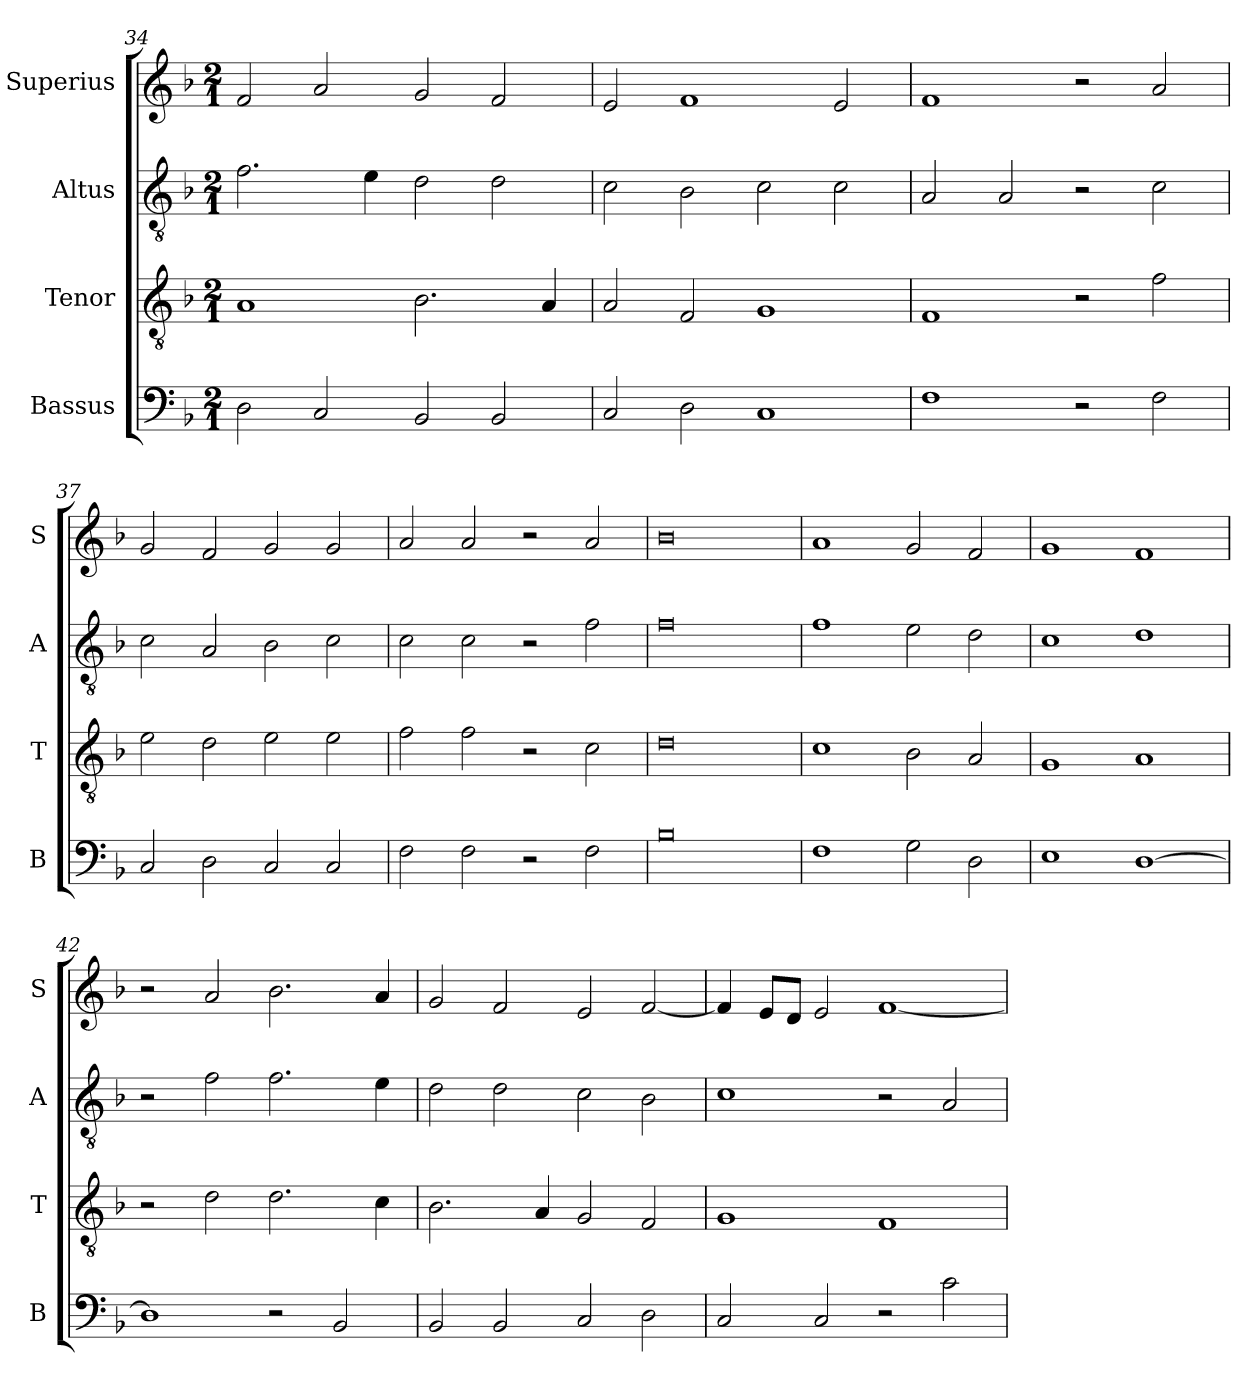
**kern	**kern	**kern	**kern
*part4	*part3	*part2	*part1
*staff4	*staff3	*staff2	*staff1
*I"Bassus	*I"Tenor	*I"Altus	*I"Superius
*I'B	*I'T	*I'A	*I'S
*clefF4	*clefGv2	*clefGv2	*clefG2
*k[b-]	*k[b-]	*k[b-]	*k[b-]
*F:	*F:	*F:	*F:
*M2/1	*M2/1	*M2/1	*M2/1
=34	=34	=34	=34
2D	1A	2.f	2f
2C	.	.	2a
.	.	4e	.
2BB-	2.B-	2d	2g
2BB-	.	2d	2f
.	4A	.	.
=35	=35	=35	=35
2C	2A	2c	2e
2D	2F	2B-	1f
1C	1G	2c	.
.	.	2c	2e
=36	=36	=36	=36
1F	1F	2A	1f
.	.	2A	.
2r	2r	2r	2r
2F	2f	2c	2a
=37	=37	=37	=37
2C	2e	2c	2g
2D	2d	2A	2f
2C	2e	2B-	2g
2C	2e	2c	2g
=38	=38	=38	=38
2F	2f	2c	2a
2F	2f	2c	2a
2r	2r	2r	2r
2F	2c	2f	2a
=39	=39	=39	=39
0B-	0d	0f	0b-
=40	=40	=40	=40
1F	1c	1f	1a
2G	2B-	2e	2g
2D	2A	2d	2f
=41	=41	=41	=41
1E	1G	1c	1g
[1D	1A	1d	1f
=42	=42	=42	=42
1D]	2r	2r	2r
.	2d	2f	2a
2r	2.d	2.f	2.b-
2BB-	.	.	.
.	4c	4e	4a
=43	=43	=43	=43
2BB-	2.B-	2d	2g
2BB-	.	2d	2f
.	4A	.	.
2C	2G	2c	2e
2D	2F	2B-	[2f
=44	=44	=44	=44
2C	1G	1c	4f]
.	.	.	8eL
.	.	.	8dJ
2C	.	.	2e
2r	1F	2r	[1f
2c	.	2A	.
=	=	=	=
*-	*-	*-	*-
